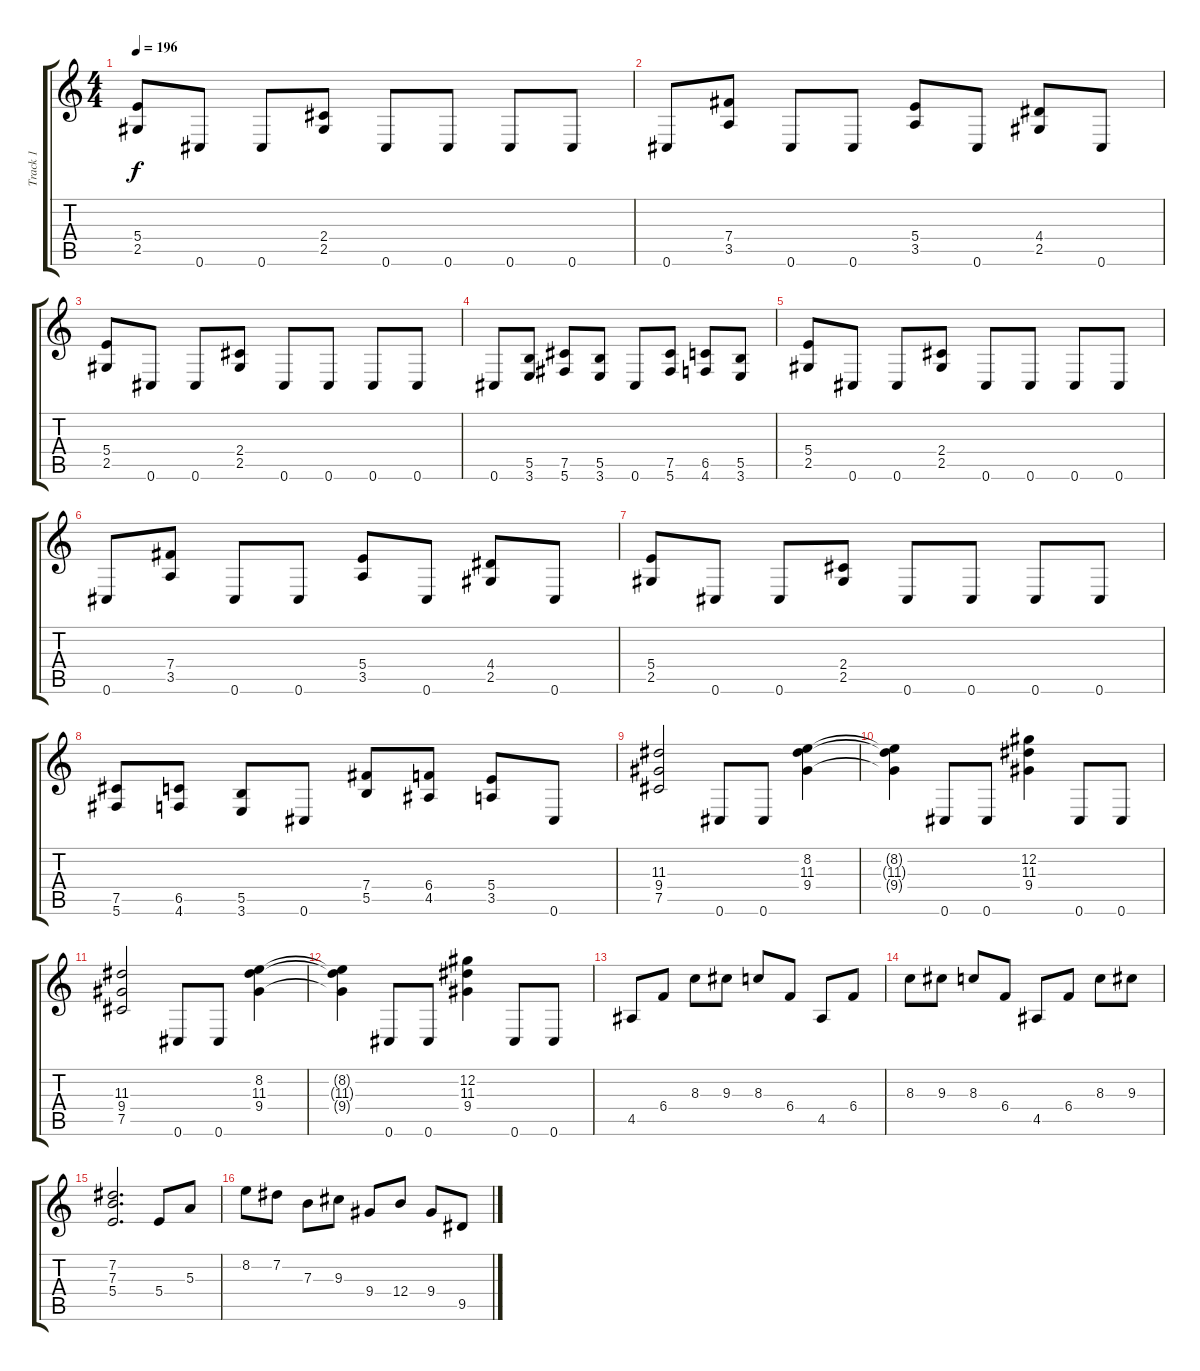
\track ("Track 1" "Track 1") {instrument distortionguitar}
\staff {score tabs}
\tuning (Db4 Ab3 E3 B2 Gb2 Db2) {hide}
\ts (4 4)
\tempo 196
\clef g2
\ks c
(5.4 2.5).8{dy f} 0.6.8 0.6.8 (2.4 2.5).8 0.6.8 0.6.8 0.6.8 0.6.8 |
0.6.8 (7.4 3.5).8 0.6.8 0.6.8 (5.4 3.5).8 0.6.8 (4.4 2.5).8 0.6.8 |
(5.4 2.5).8 0.6.8 0.6.8 (2.4 2.5).8 0.6.8 0.6.8 0.6.8 0.6.8 |
0.6.8 (5.5 3.6).8 (7.5 5.6).8 (5.5 3.6).8 0.6.8 (7.5 5.6).8 (6.5 4.6).8 (5.5 3.6).8 |
(5.4 2.5).8 0.6.8 0.6.8 (2.4 2.5).8 0.6.8 0.6.8 0.6.8 0.6.8 |
0.6.8 (7.4 3.5).8 0.6.8 0.6.8 (5.4 3.5).8 0.6.8 (4.4 2.5).8 0.6.8 |
(5.4 2.5).8 0.6.8 0.6.8 (2.4 2.5).8 0.6.8 0.6.8 0.6.8 0.6.8 |
(7.5 5.6).8 (6.5 4.6).8 (5.5 3.6).8 0.6.8 (7.4 5.5).8 (6.4 4.5).8 (5.4 3.5).8 0.6.8 |
(11.3 9.4 7.5).2 0.6.8 0.6.8 (8.2 11.3 9.4).4 |
(8.2{t} 11.3{t} 9.4{t}).4 0.6.8 0.6.8 (12.2 11.3 9.4).4 0.6.8 0.6.8 |
(11.3 9.4 7.5).2 0.6.8 0.6.8 (8.2 11.3 9.4).4 |
(8.2{t} 11.3{t} 9.4{t}).4 0.6.8 0.6.8 (12.2 11.3 9.4).4 0.6.8 0.6.8 |
4.5.8 6.4.8 8.3.8 9.3.8 8.3.8 6.4.8 4.5.8 6.4.8 |
8.3.8 9.3.8 8.3.8 6.4.8 4.5.8 6.4.8 8.3.8 9.3.8 |
(7.2 7.3 5.4).2{d} 5.4.8 5.3.8 |
8.2.8 7.2.8 7.3.8 9.3.8 9.4.8 12.4.8 9.4.8 9.5.8
